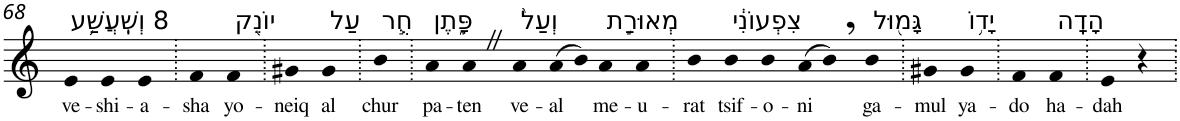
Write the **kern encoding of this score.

**kern	**text
*part1	*part1
*staff1	*staff1
*I"Piano	*
*I'Pno	*
!!LO:PB:g=z
*clefG2	*
*k[]	*
=68	=68
!LO:TX:a:t=8 וְשִֽׁעֲשַׁ֥ע	!
!	!LO:LY:b
4e	ve-
!	!LO:LY:b
4e	-shi-
!	!LO:LY:b
4e	-a-
=69.	=69.
!	!LO:LY:b
4f	-sha
!LO:TX:a:t=יוֹנֵ֖ק	!
!	!LO:LY:b
4f	yo-
=70.	=70.
!	!LO:LY:b
4g#X	-neiq
!LO:TX:a:t=עַל	!
!	!LO:LY:b
4g#	al
=71.	=71.
!LO:TX:a:t=חֻ֣ר	!
!	!LO:LY:b
4b	chur
=72.	=72.
!LO:TX:a:t=פָּ֑תֶן	!
!	!LO:LY:b
4a	pa-
!	!LO:LY:b
4aZ	-ten
!LO:TX:a:t=וְעַל֙	!
!	!LO:LY:b
4a	ve-
!	!LO:LY:b
(8a	-al
8b)	.
!LO:TX:a:t=מְאוּרַ֣ת	!
!	!LO:LY:b
4a	me-
!	!LO:LY:b
4a	-u-
=73.	=73.
!	!LO:LY:b
4b	-rat
!LO:TX:a:t=צִפְעוֹנִ֔י	!
!	!LO:LY:b
4b	tsif-
!	!LO:LY:b
4b	-o-
!	!LO:LY:b
(8a	-ni
8b,)	.
!LO:TX:a:t=גָּמ֖וּל	!
!	!LO:LY:b
4b	ga-
=74.	=74.
!	!LO:LY:b
4g#X	-mul
!LO:TX:a:t=יָד֥וֹ	!
!	!LO:LY:b
4g#	ya-
=75.	=75.
!	!LO:LY:b
4f	-do
!LO:TX:a:t=הָדָֽה	!
!	!LO:LY:b
4f	ha-
=76.	=76.
!	!LO:LY:b
4e	-dah
4r	.
=.	=.
*-	*-
